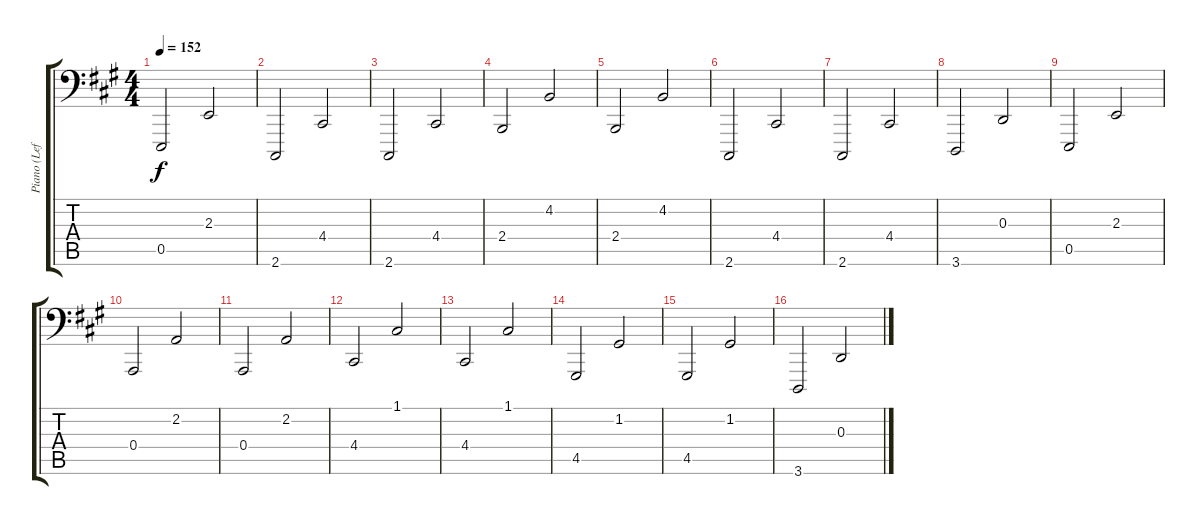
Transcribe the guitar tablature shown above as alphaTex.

\track ("Piano (Left Hand)" "Piano (Lef") {instrument acousticgrandpiano}
\staff {score tabs}
\tuning (C3 G2 D2 A1 E1 B0) {hide}
\ts (4 4)
\tempo 152
\clef f4
\ks a
0.5.2{dy f} 2.3.2 |
2.6.2 4.4.2 |
2.6.2 4.4.2 |
2.4.2 4.2.2 |
2.4.2 4.2.2 |
2.6.2 4.4.2 |
2.6.2 4.4.2 |
3.6.2 0.3.2 |
0.5.2 2.3.2 |
0.4.2 2.2.2 |
0.4.2 2.2.2 |
4.4.2 1.1.2 |
4.4.2 1.1.2 |
4.5.2 1.2.2 |
4.5.2 1.2.2 |
3.6.2 0.3.2
